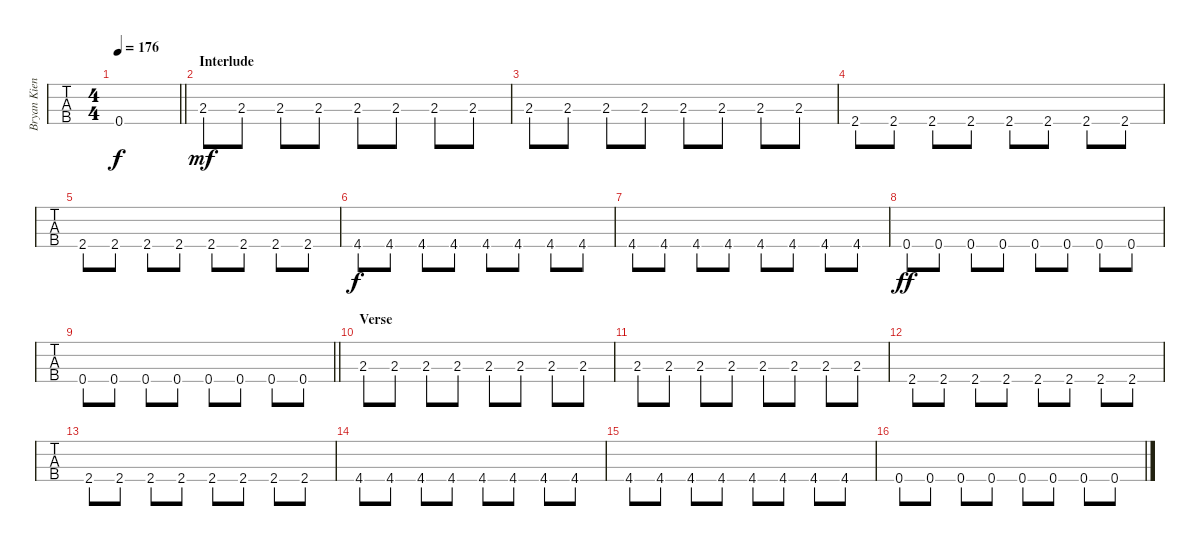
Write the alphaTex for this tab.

\track ("Bryan Kienlen - Bass" "Bryan Kien") {instrument electricbassfinger}
\staff {tabs}
\tuning (G2 D2 A1 E1) {hide}
\ts (4 4)
\tempo 176
\clef f4
\barLineRight lightlight
\ks b
0.4.1{dy f} |
\section ("" "Interlude")
2.3.8{dy mf} 2.3.8 2.3.8 2.3.8 2.3.8 2.3.8 2.3.8 2.3.8 |
2.3.8 2.3.8 2.3.8 2.3.8 2.3.8 2.3.8 2.3.8 2.3.8 |
2.4.8 2.4.8 2.4.8 2.4.8 2.4.8 2.4.8 2.4.8 2.4.8 |
2.4.8 2.4.8 2.4.8 2.4.8 2.4.8 2.4.8 2.4.8 2.4.8 |
4.4.8{dy f} 4.4.8 4.4.8 4.4.8 4.4.8 4.4.8 4.4.8 4.4.8 |
4.4.8 4.4.8 4.4.8 4.4.8 4.4.8 4.4.8 4.4.8 4.4.8 |
0.4.8{dy ff} 0.4.8 0.4.8 0.4.8 0.4.8 0.4.8 0.4.8 0.4.8 |
\barLineRight lightlight
0.4.8 0.4.8 0.4.8 0.4.8 0.4.8 0.4.8 0.4.8 0.4.8 |
\section ("" "Verse")
2.3.8{volume 9} 2.3.8 2.3.8 2.3.8 2.3.8 2.3.8 2.3.8 2.3.8 |
2.3.8 2.3.8 2.3.8 2.3.8 2.3.8 2.3.8 2.3.8 2.3.8 |
2.4.8 2.4.8 2.4.8 2.4.8 2.4.8 2.4.8 2.4.8 2.4.8 |
2.4.8 2.4.8 2.4.8 2.4.8 2.4.8 2.4.8 2.4.8 2.4.8 |
4.4.8 4.4.8 4.4.8 4.4.8 4.4.8 4.4.8 4.4.8 4.4.8 |
4.4.8 4.4.8 4.4.8 4.4.8 4.4.8 4.4.8 4.4.8 4.4.8 |
0.4.8 0.4.8 0.4.8 0.4.8 0.4.8 0.4.8 0.4.8 0.4.8
